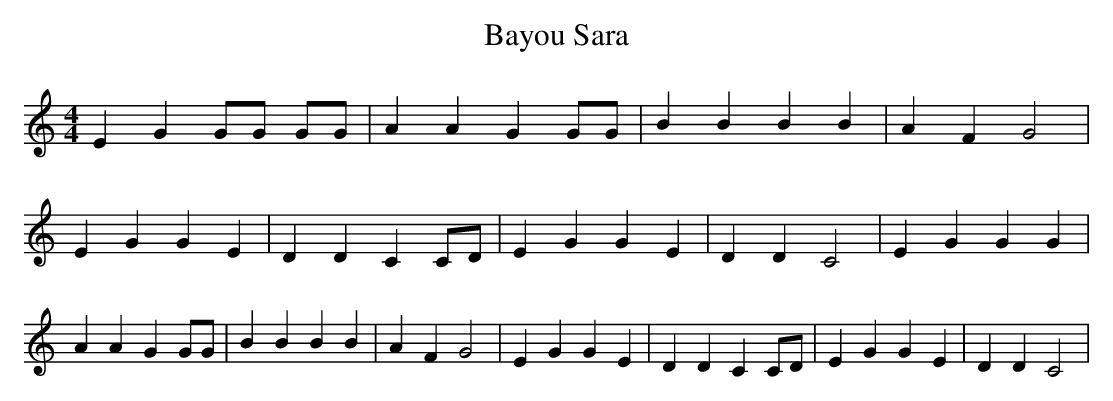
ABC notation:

X:1
T:Bayou Sara
M:4/4
L:1/4
K:C
 E G G/2G/2 G/2G/2| A A G G/2G/2| B B B B| A F G2| E G G E| D D C C/2D/2|\
 E G G E| D D C2| E G G G| A A G G/2G/2| B B B B| A F G2| E G G E|\
 D D C C/2D/2| E G G E| D D C2|
